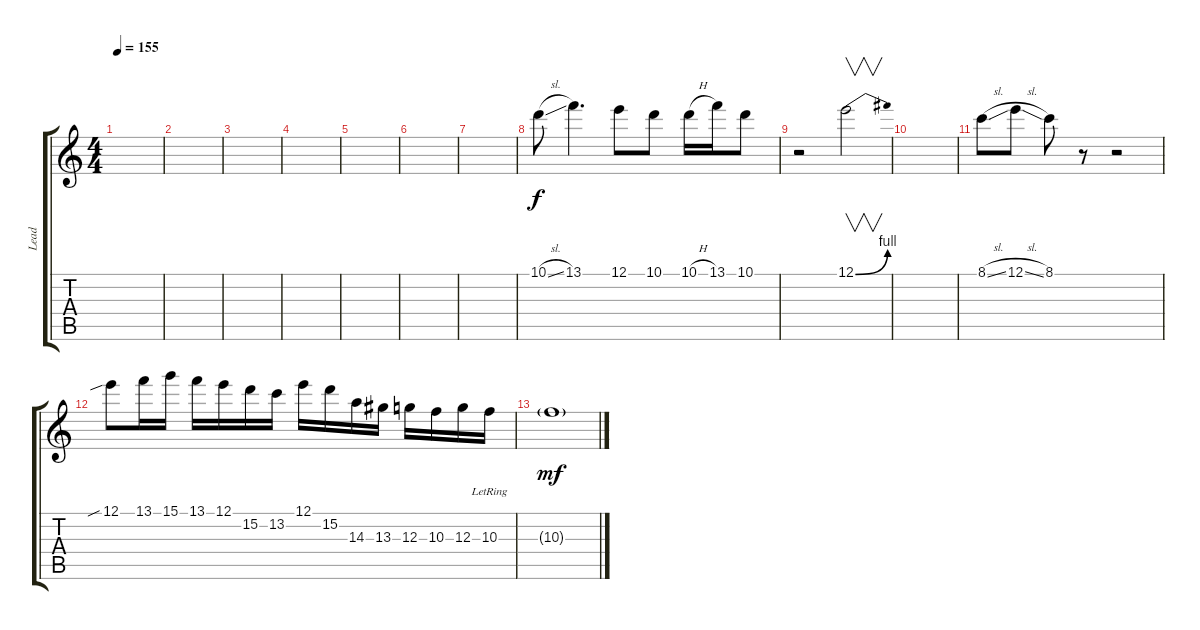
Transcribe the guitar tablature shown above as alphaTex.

\track ("Lead" "Lead") {instrument overdrivenguitar}
\staff {score tabs}
\tuning (E4 B3 G3 D3 A2 E2) {hide}
\ts (4 4)
\tempo 155
\clef g2
\ks c
|
|
|
|
|
|
|
10.1{sl}.8 13.1.4{d} 12.1.8 10.1.8 10.1{h}.16 13.1.16 10.1.8 |
r.2 12.1{be (bend 0 0 60 4)}.2{v} |
|
8.1{sl}.8 12.1{sl}.8 8.1.8 r.8 r.2 |
12.1{sib}.8 13.1.16 15.1.16 13.1.16 12.1.16 15.2.16 13.2.16{dy f} 12.1.16 15.2.16 14.3.16 13.3.16 12.3.16 10.3.16 12.3.16 10.3{lr}.16 |
10.3{g}.1{dy mf}
